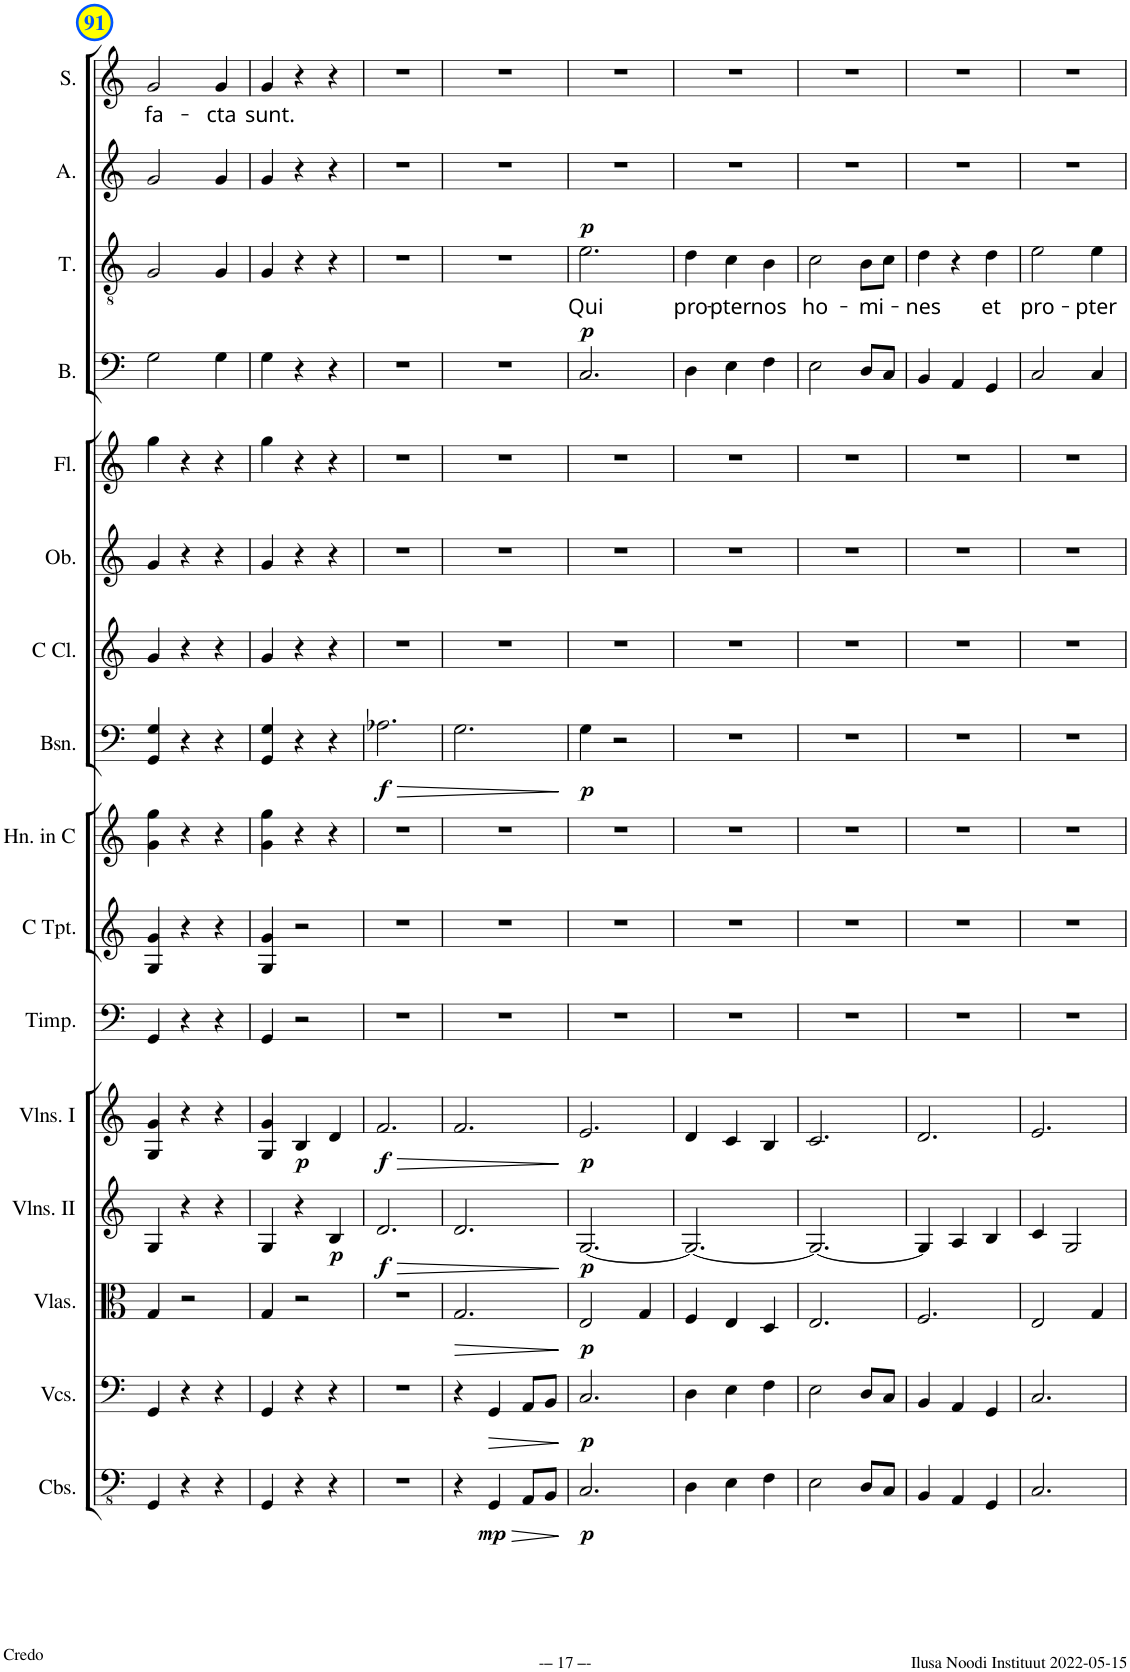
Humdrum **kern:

**kern	**dynam	**kern	**dynam	**kern	**dynam	**kern	**dynam	**kern	**dynam	**kern	**kern	**kern	**kern	**dynam	**kern	**kern	**kern	**kern	**dynam	**kern	**text	**dynam	**kern	**kern	**text
*part16	*part16	*part15	*part15	*part14	*part14	*part13	*part13	*part12	*part12	*part11	*part10	*part9	*part8	*part8	*part7	*part6	*part5	*part4	*part4	*part3	*part3	*part3	*part2	*part1	*part1
*staff16	*staff16	*staff15	*staff15	*staff14	*staff14	*staff13	*staff13	*staff12	*staff12	*staff11	*staff10	*staff9	*staff8	*staff8	*staff7	*staff6	*staff5	*staff4	*staff4	*staff3	*staff3	*staff3	*staff2	*staff1	*staff1
*I"Contrabasses	*	*I"Violoncellos	*	*I"Violas	*	*I"Violins II	*	*I"Violins I	*	*I"Timpani	*I"C Trumpet	*I"Horn in C	*I"Bassoon	*	*I"C Clarinet	*I"Oboe	*I"Flute	*I"Bass	*	*I"Tenor	*	*	*I"Alto	*I"Soprano	*
*I'Cbs.	*	*I'Vcs.	*	*I'Vlas.	*	*I'Vlns. II	*	*I'Vlns. I	*	*I'Timp.	*I'C Tpt.	*I'Hn. in C	*I'Bsn.	*	*I'C Cl.	*I'Ob.	*I'Fl.	*I'B.	*	*I'T.	*	*	*I'A.	*I'S.	*
!!LO:PB:g=z
*clefFv4	*	*clefF4	*	*clefC3	*	*clefG2	*	*clefG2	*	*clefF4	*clefG2	*clefG2	*clefF4	*	*clefG2	*clefG2	*clefG2	*clefF4	*	*clefGv2	*	*	*clefG2	*clefG2	*
*	*	*	*	*	*	*	*	*	*	*	*	*Trd4c7	*	*	*Trd1c2	*	*	*	*	*	*	*	*	*	*
*k[]	*	*k[]	*	*k[]	*	*k[]	*	*k[]	*	*k[]	*k[]	*k[]	*k[]	*	*k[]	*k[]	*k[]	*k[]	*	*k[]	*	*	*k[]	*k[]	*
*M3/4	*	*M3/4	*	*M3/4	*	*M3/4	*	*M3/4	*	*M3/4	*M3/4	*M3/4	*M3/4	*	*M3/4	*M3/4	*M3/4	*M3/4	*	*M3/4	*	*	*M3/4	*M3/4	*
=91	=91	=91	=91	=91	=91	=91	=91	=91	=91	=91	=91	=91	=91	=91	=91	=91	=91	=91	=91	=91	=91	=91	=91	=91	=91
!	!	!	!	!	!	!	!	!	!	!	!	!	!	!	!	!	!	!	!	!	!	!	!	!	!LO:LY:b
4GGG/	.	4GG/	.	4G/	.	4G/	.	4G/ 4g/	.	4GG/	4G/ 4g/	4g\ 4gg\	4GG/ 4G/	.	4g/	4g/	4gg\	2G\	.	2G/	.	.	2g/	2g/	fa-
4r	.	4r	.	2r	.	4r	.	4r	.	4r	4r	4r	4r	.	4r	4r	4r	.	.	.	.	.	.	.	.
!	!	!	!	!	!	!	!	!	!	!	!	!	!	!	!	!	!	!	!	!	!	!	!	!	!LO:LY:b
4r	.	4r	.	.	.	4r	.	4r	.	4r	4r	4r	4r	.	4r	4r	4r	4G\	.	4G/	.	.	4g/	4g/	-cta
=92	=92	=92	=92	=92	=92	=92	=92	=92	=92	=92	=92	=92	=92	=92	=92	=92	=92	=92	=92	=92	=92	=92	=92	=92	=92
!	!	!	!	!	!	!	!	!	!	!	!	!	!	!	!	!	!	!	!	!	!	!	!	!	!LO:LY:b
4GGG/	.	4GG/	.	4G/	.	4G/	.	4G/ 4g/	.	4GG/	4G/ 4g/	4g\ 4gg\	4GG/ 4G/	.	4g/	4g/	4gg\	4G\	.	4G/	.	.	4g/	4g/	sunt.
!	!	!	!	!	!	!	!	!	!LO:DY:b	!	!	!	!	!	!	!	!	!	!	!	!	!	!	!	!
4r	.	4r	.	2r	.	4r	.	4B/	p	2r	2r	4r	4r	.	4r	4r	4r	4r	.	4r	.	.	4r	4r	.
!	!	!	!	!	!	!	!LO:DY:b	!	!	!	!	!	!	!	!	!	!	!	!	!	!	!	!	!	!
4r	.	4r	.	.	.	4B/	p	4d/	.	.	.	4r	4r	.	4r	4r	4r	4r	.	4r	.	.	4r	4r	.
=93	=93	=93	=93	=93	=93	=93	=93	=93	=93	=93	=93	=93	=93	=93	=93	=93	=93	=93	=93	=93	=93	=93	=93	=93	=93
!	!	!	!	!	!	!	!LO:HP:b	!	!LO:HP:b	!	!	!	!	!LO:HP:b	!	!	!	!	!	!	!	!	!	!	!
!	!	!	!	!	!	!	!LO:DY:n=1:b	!	!LO:DY:n=1:b	!	!	!	!	!LO:DY:n=1:b	!	!	!	!	!	!	!	!	!	!	!
2.r	.	2.r	.	2.r	.	2.d/	> f	2.f/	> f	2.r	2.r	2.r	2.A-X\	> f	2.r	2.r	2.r	2.r	.	2.r	.	.	2.r	2.r	.
=94	=94	=94	=94	=94	=94	=94	=94	=94	=94	=94	=94	=94	=94	=94	=94	=94	=94	=94	=94	=94	=94	=94	=94	=94	=94
!	!	!	!	!	!LO:HP:b	!	!	!	!	!	!	!	!	!	!	!	!	!	!	!	!	!	!	!	!
4r	.	4r	.	2.G/	>	2.d/	.	2.f/	.	2.r	2.r	2.r	2.G\	.	2.r	2.r	2.r	2.r	.	2.r	.	.	2.r	2.r	.
!	!LO:HP:b	!	!LO:HP:b	!	!	!	!	!	!	!	!	!	!	!	!	!	!	!	!	!	!	!	!	!	!
!	!LO:DY:n=1:b	!	!	!	!	!	!	!	!	!	!	!	!	!	!	!	!	!	!	!	!	!	!	!	!
4GGG/	> mp	4GG/	>	.	.	.	.	.	.	.	.	.	.	.	.	.	.	.	.	.	.	.	.	.	.
8AAA/L	.	8AA/L	.	.	.	.	.	.	.	.	.	.	.	.	.	.	.	.	.	.	.	.	.	.	.
8BBB/J	.	8BB/J	.	.	.	.	.	.	.	.	.	.	.	.	.	.	.	.	.	.	.	.	.	.	.
.	]	.	]	.	]	.	]	.	]	.	.	.	.	]	.	.	.	.	.	.	.	.	.	.	.
=95	=95	=95	=95	=95	=95	=95	=95	=95	=95	=95	=95	=95	=95	=95	=95	=95	=95	=95	=95	=95	=95	=95	=95	=95	=95
!	!LO:DY:b	!	!LO:DY:b	!	!LO:DY:b	!	!LO:DY:b	!	!LO:DY:b	!	!	!	!	!LO:DY:b	!	!	!	!	!LO:DY:a	!	!LO:LY:b	!LO:DY:a	!	!	!
2.CC/	p	2.C/	p	2E/	p	[2.G/	p	2.e/	p	2.r	2.r	2.r	4G\	p	2.r	2.r	2.r	2.C/	p	2.e\	Qui	p	2.r	2.r	.
.	.	.	.	.	.	.	.	.	.	.	.	.	2r	.	.	.	.	.	.	.	.	.	.	.	.
.	.	.	.	4G/	.	.	.	.	.	.	.	.	.	.	.	.	.	.	.	.	.	.	.	.	.
=96	=96	=96	=96	=96	=96	=96	=96	=96	=96	=96	=96	=96	=96	=96	=96	=96	=96	=96	=96	=96	=96	=96	=96	=96	=96
!	!	!	!	!	!	!	!	!	!	!	!	!	!	!	!	!	!	!	!	!	!LO:LY:b	!	!	!	!
4DD\	.	4D\	.	4F/	.	2.G/_	.	4d/	.	2.r	2.r	2.r	2.r	.	2.r	2.r	2.r	4D\	.	4d\	pro-	.	2.r	2.r	.
!	!	!	!	!	!	!	!	!	!	!	!	!	!	!	!	!	!	!	!	!	!LO:LY:b	!	!	!	!
4EE\	.	4E\	.	4E/	.	.	.	4c/	.	.	.	.	.	.	.	.	.	4E\	.	4c\	-pter	.	.	.	.
!	!	!	!	!	!	!	!	!	!	!	!	!	!	!	!	!	!	!	!	!	!LO:LY:b	!	!	!	!
4FF\	.	4F\	.	4D/	.	.	.	4B/	.	.	.	.	.	.	.	.	.	4F\	.	4B\	nos	.	.	.	.
=97	=97	=97	=97	=97	=97	=97	=97	=97	=97	=97	=97	=97	=97	=97	=97	=97	=97	=97	=97	=97	=97	=97	=97	=97	=97
!	!	!	!	!	!	!	!	!	!	!	!	!	!	!	!	!	!	!	!	!	!LO:LY:b	!	!	!	!
2EE\	.	2E\	.	2.E/	.	2.G/_	.	2.c/	.	2.r	2.r	2.r	2.r	.	2.r	2.r	2.r	2E\	.	2c\	ho-	.	2.r	2.r	.
!	!	!	!	!	!	!	!	!	!	!	!	!	!	!	!	!	!	!	!	!	!LO:LY:b	!	!	!	!
8DD/L	.	8D/L	.	.	.	.	.	.	.	.	.	.	.	.	.	.	.	8D/L	.	8B\L	-mi-	.	.	.	.
8CC/J	.	8C/J	.	.	.	.	.	.	.	.	.	.	.	.	.	.	.	8C/J	.	8c\J	.	.	.	.	.
=98	=98	=98	=98	=98	=98	=98	=98	=98	=98	=98	=98	=98	=98	=98	=98	=98	=98	=98	=98	=98	=98	=98	=98	=98	=98
!	!	!	!	!	!	!	!	!	!	!	!	!	!	!	!	!	!	!	!	!	!LO:LY:b	!	!	!	!
4BBB/	.	4BB/	.	2.F/	.	4G/]	.	2.d/	.	2.r	2.r	2.r	2.r	.	2.r	2.r	2.r	4BB/	.	4d\	-nes	.	2.r	2.r	.
4AAA/	.	4AA/	.	.	.	4A/	.	.	.	.	.	.	.	.	.	.	.	4AA/	.	4r	.	.	.	.	.
!	!	!	!	!	!	!	!	!	!	!	!	!	!	!	!	!	!	!	!	!	!LO:LY:b	!	!	!	!
4GGG/	.	4GG/	.	.	.	4B/	.	.	.	.	.	.	.	.	.	.	.	4GG/	.	4d\	et	.	.	.	.
=99	=99	=99	=99	=99	=99	=99	=99	=99	=99	=99	=99	=99	=99	=99	=99	=99	=99	=99	=99	=99	=99	=99	=99	=99	=99
!	!	!	!	!	!	!	!	!	!	!	!	!	!	!	!	!	!	!	!	!	!LO:LY:b	!	!	!	!
2.CC/	.	2.C/	.	2E/	.	4c/	.	2.e/	.	2.r	2.r	2.r	2.r	.	2.r	2.r	2.r	2C/	.	2e\	pro-	.	2.r	2.r	.
.	.	.	.	.	.	2G/	.	.	.	.	.	.	.	.	.	.	.	.	.	.	.	.	.	.	.
!	!	!	!	!	!	!	!	!	!	!	!	!	!	!	!	!	!	!	!	!	!LO:LY:b	!	!	!	!
.	.	.	.	4G/	.	.	.	.	.	.	.	.	.	.	.	.	.	4C/	.	4e\	-pter	.	.	.	.
=	=	=	=	=	=	=	=	=	=	=	=	=	=	=	=	=	=	=	=	=	=	=	=	=	=
*-	*-	*-	*-	*-	*-	*-	*-	*-	*-	*-	*-	*-	*-	*-	*-	*-	*-	*-	*-	*-	*-	*-	*-	*-	*-
